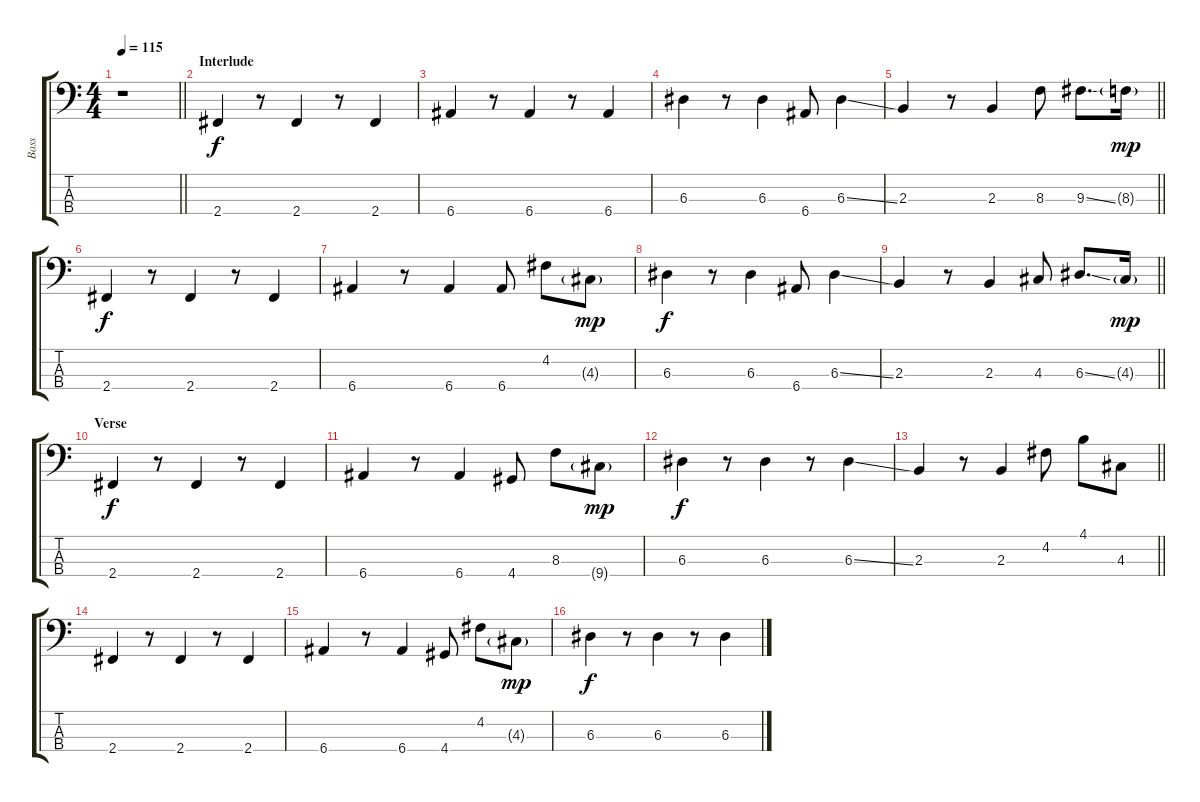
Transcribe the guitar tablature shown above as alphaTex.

\track ("Bass" "Bass") {instrument electricbassfinger}
\staff {score tabs}
\tuning (G2 D2 A1 E1) {hide}
\ts (4 4)
\tempo 115
\clef f4
\barLineRight lightlight
\ks c
r.1{dy f} |
\section ("" "Interlude")
2.4.4 r.8 2.4.4 r.8 2.4.4 |
6.4.4 r.8 6.4.4 r.8 6.4.4 |
6.3.4 r.8 6.3.4 6.4.8 6.3{ss}.4 |
\barLineRight lightlight
2.3.4 r.8 2.3.4 8.3.8 9.3{ss}.8{d} 8.3{g}.16{dy mp} |
2.4.4{dy f} r.8 2.4.4 r.8 2.4.4 |
6.4.4 r.8 6.4.4 6.4.8 4.2.8 4.3{g}.8{dy mp} |
6.3.4{dy f} r.8 6.3.4 6.4.8 6.3{ss}.4 |
\barLineRight lightlight
2.3.4 r.8 2.3.4 4.3.8 6.3{ss}.8{d} 4.3{g}.16{dy mp} |
\section ("" "Verse")
2.4.4{dy f} r.8 2.4.4 r.8 2.4.4 |
6.4.4 r.8 6.4.4 4.4.8 8.3.8 9.4{g}.8{dy mp} |
6.3.4{dy f} r.8 6.3.4 r.8 6.3{ss}.4 |
\barLineRight lightlight
2.3.4 r.8 2.3.4 4.2.8 4.1.8 4.3.8 |
2.4.4 r.8 2.4.4 r.8 2.4.4 |
6.4.4 r.8 6.4.4 4.4.8 4.2.8 4.3{g}.8{dy mp} |
6.3.4{dy f} r.8 6.3.4 r.8 6.3{ss}.4
